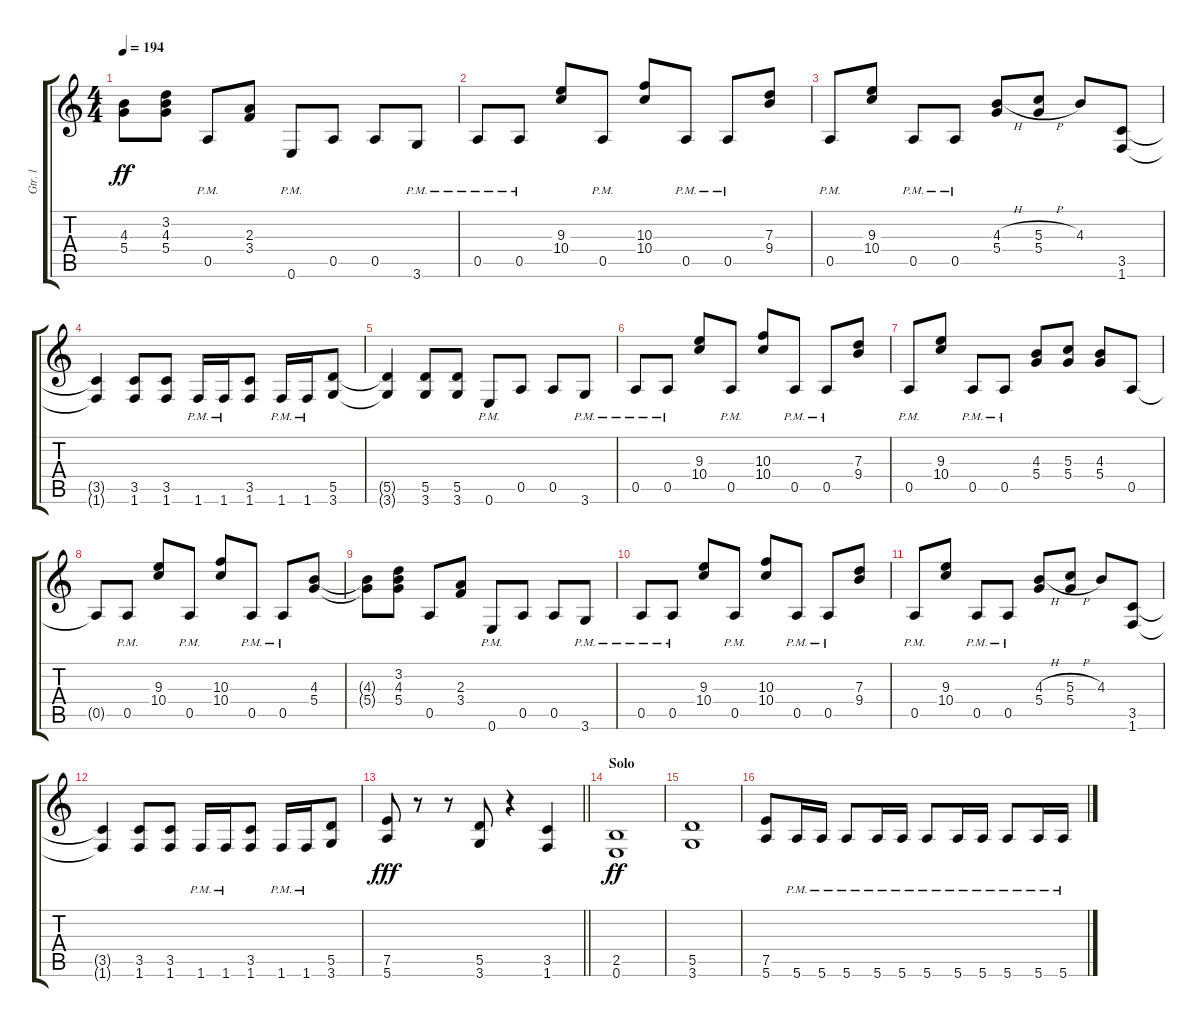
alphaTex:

\track ("Gtr. l" "Gtr. l") {instrument distortionguitar}
\staff {score tabs}
\tuning (E4 B3 G3 D3 A2 E2) {hide}
\ts (4 4)
\tempo 194
\clef g2
\ks c
(4.3{t} 5.4{t}).8{dy ff} (3.2 4.3 5.4).8 0.5{pm}.8 (2.3 3.4).8 0.6{pm}.8 0.5.8 0.5.8 3.6{pm}.8 |
0.5{pm}.8 0.5{pm}.8 (9.3 10.4).8 0.5{pm}.8 (10.3 10.4).8 0.5{pm}.8 0.5{pm}.8 (7.3 9.4).8 |
0.5{pm}.8 (9.3 10.4).8 0.5{pm}.8 0.5{pm}.8 (4.3{h} 5.4).8 (5.3{h} 5.4).8 4.3.8 (3.5 1.6).8 |
(3.5{t} 1.6{t}).4 (3.5 1.6).8 (3.5 1.6).8 1.6{pm}.16 1.6{pm}.16 (3.5 1.6).8 1.6{pm}.16 1.6{pm}.16 (5.5 3.6).8 |
(5.5{t} 3.6{t}).4 (5.5 3.6).8 (5.5 3.6).8 0.6{pm}.8 0.5.8 0.5.8 3.6{pm}.8 |
0.5{pm}.8 0.5{pm}.8 (9.3 10.4).8 0.5{pm}.8 (10.3 10.4).8 0.5{pm}.8 0.5{pm}.8 (7.3 9.4).8 |
0.5{pm}.8 (9.3 10.4).8 0.5{pm}.8 0.5{pm}.8 (4.3 5.4).8 (5.3 5.4).8 (4.3 5.4).8 0.5.8 |
0.5{t}.8 0.5{pm}.8 (9.3 10.4).8 0.5{pm}.8 (10.3 10.4).8 0.5{pm}.8 0.5{pm}.8 (4.3 5.4).8 |
(4.3{t} 5.4{t}).8 (3.2 4.3 5.4).8 0.5.8 (2.3 3.4).8 0.6{pm}.8 0.5.8 0.5.8 3.6{pm}.8 |
0.5{pm}.8 0.5{pm}.8 (9.3 10.4).8 0.5{pm}.8 (10.3 10.4).8 0.5{pm}.8 0.5{pm}.8 (7.3 9.4).8 |
0.5{pm}.8 (9.3 10.4).8 0.5{pm}.8 0.5{pm}.8 (4.3{h} 5.4).8 (5.3{h} 5.4).8 4.3.8 (3.5 1.6).8 |
(3.5{t} 1.6{t}).4 (3.5 1.6).8 (3.5 1.6).8 1.6{pm}.16 1.6{pm}.16 (3.5 1.6).8 1.6{pm}.16 1.6{pm}.16 (5.5 3.6).8 |
\barLineRight lightlight
(7.5 5.6).8{dy fff} r.8 r.8 (5.5 3.6).8 r.4 (3.5 1.6).4 |
\section ("" "Solo")
(2.5 0.6).1{dy ff} |
(5.5 3.6).1 |
(7.5 5.6).8 5.6{pm}.16 5.6{pm}.16 5.6{pm}.8 5.6{pm}.16 5.6{pm}.16 5.6{pm}.8 5.6{pm}.16 5.6{pm}.16 5.6{pm}.8 5.6{pm}.16 5.6{pm}.16
